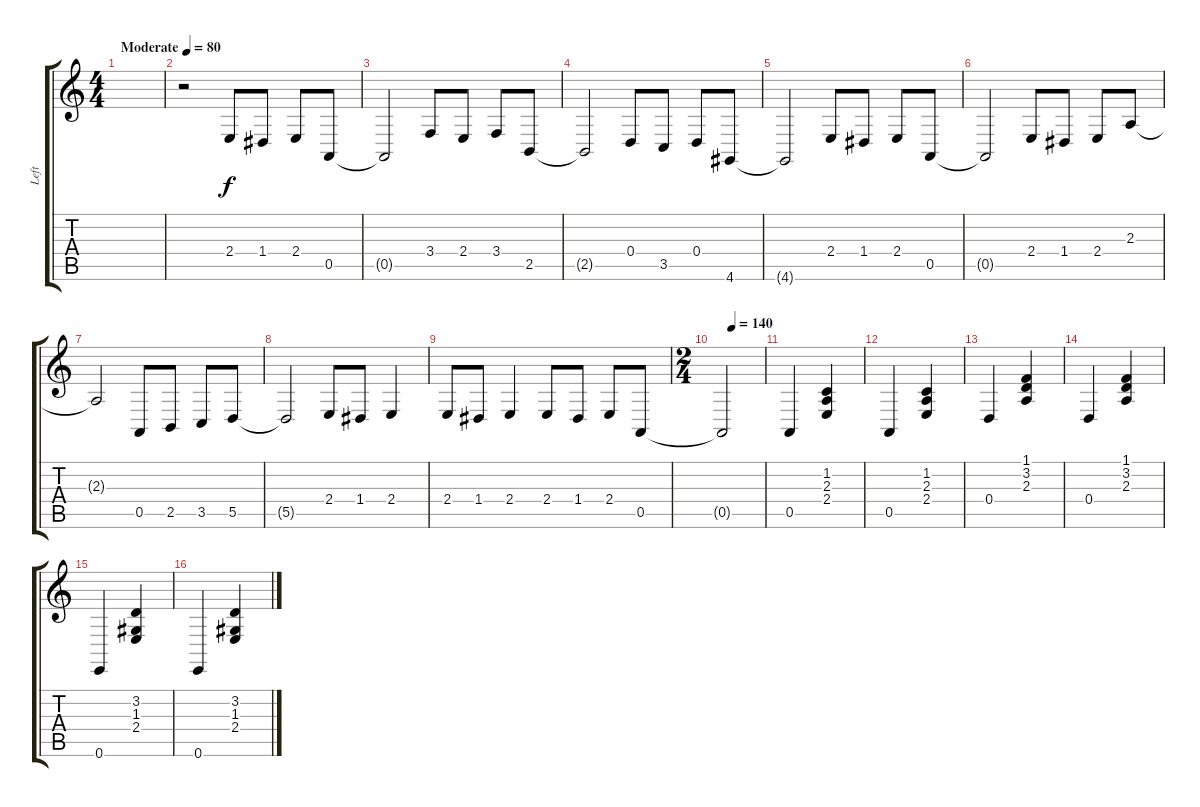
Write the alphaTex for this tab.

\track ("Left" "Left") {instrument brightacousticpiano}
\staff {score tabs}
\tuning (E4 B3 G3 D3 A2 E2) {hide}
\ts (4 4)
\tempo (80 "Moderate")
\clef g2
\ks c
|
r.2 2.4.8 1.4.8 2.4.8 0.5.8 |
0.5{t}.2 3.4.8 2.4.8 3.4.8 2.5.8 |
2.5{t}.2 0.4.8 3.5.8 0.4.8 4.6.8 |
4.6{t}.2 2.4.8 1.4.8 2.4.8 0.5.8 |
0.5{t}.2 2.4.8 1.4.8 2.4.8 2.3.8 |
2.3{t}.2 0.5.8 2.5.8 3.5.8 5.5.8 |
5.5{t}.2 2.4.8 1.4.8 2.4.4 |
2.4.8 1.4.8 2.4.4 2.4.8 1.4.8 2.4.8 0.5.8 |
\ts (2 4)
\tempo (140 0.25)
0.5{t}.2 |
0.5.4 (1.2 2.3 2.4).4 |
0.5.4 (1.2 2.3 2.4).4 |
0.4.4 (1.1 3.2 2.3).4 |
0.4.4 (1.1 3.2 2.3).4 |
0.6.4 (3.2 1.3 2.4).4 |
0.6.4 (3.2 1.3 2.4).4
